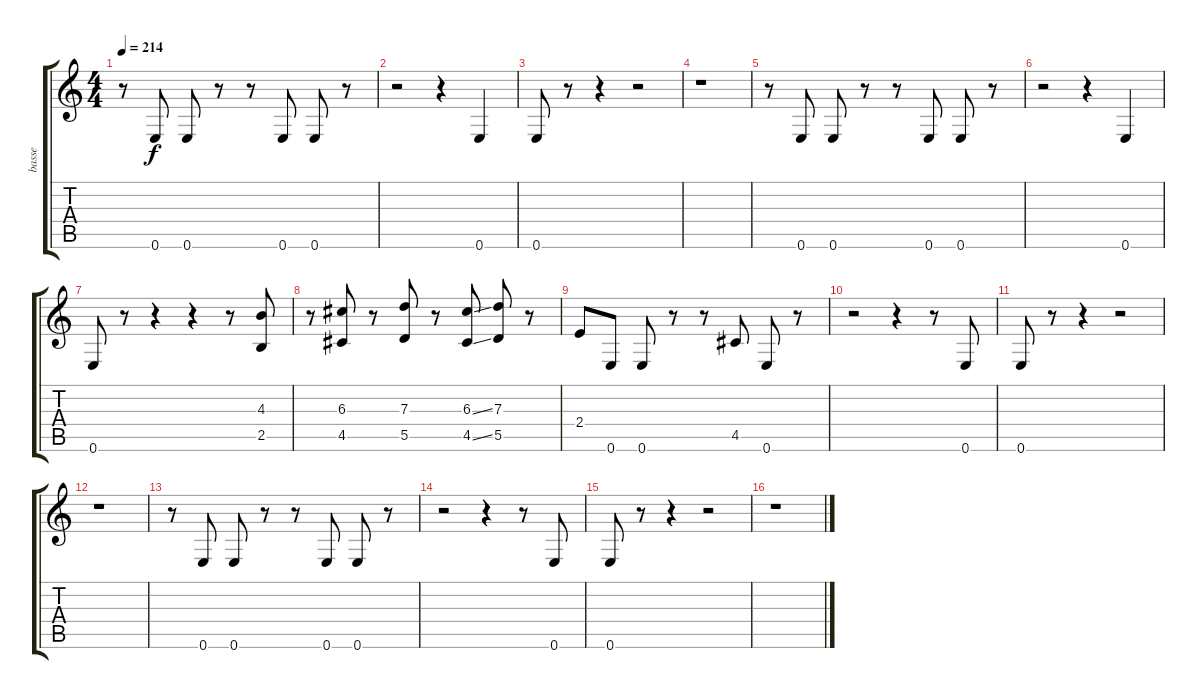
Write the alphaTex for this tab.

\track ("basse" "basse") {instrument slapbass1}
\staff {score tabs}
\tuning (E4 B3 G3 D3 A2 E2) {hide}
\ts (4 4)
\tempo 214
\clef g2
\ks c
r.8{dy f} 0.6.8 0.6.8 r.8 r.8 0.6.8 0.6.8 r.8 |
r.2 r.4 0.6.4 |
0.6.8 r.8 r.4 r.2 |
r.1 |
r.8 0.6.8 0.6.8 r.8 r.8 0.6.8 0.6.8 r.8 |
r.2 r.4 0.6.4 |
0.6.8 r.8 r.4 r.4 r.8 (4.3 2.5).8 |
r.8 (6.3 4.5).8 r.8 (7.3 5.5).8 r.8 (6.3{ss} 4.5{ss}).8 (7.3 5.5).8 r.8 |
2.4.8 0.6.8 0.6.8 r.8 r.8 4.5.8 0.6.8 r.8 |
r.2 r.4 r.8 0.6.8 |
0.6.8 r.8 r.4 r.2 |
r.1 |
r.8 0.6.8 0.6.8 r.8 r.8 0.6.8 0.6.8 r.8 |
r.2 r.4 r.8 0.6.8 |
0.6.8 r.8 r.4 r.2 |
r.1
